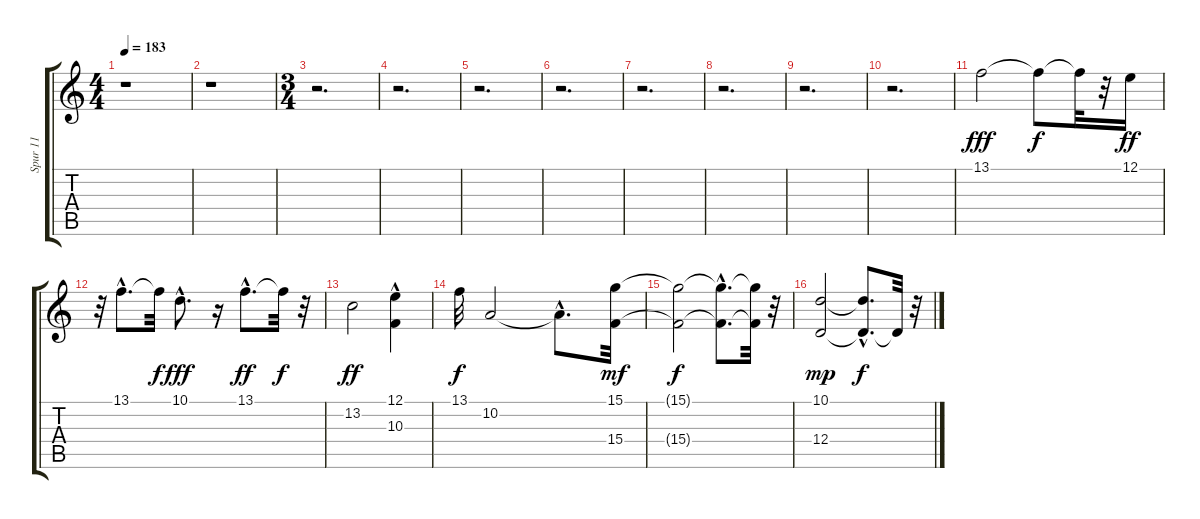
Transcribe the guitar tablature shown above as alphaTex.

\track ("Spur 11" "Spur 11") {instrument accordion}
\staff {score tabs}
\tuning (E4 B3 G3 D3 A2 E2) {hide}
\ts (4 4)
\tempo 183
\clef g2
\ks c
r.1{dy fff instrument accordion} |
r.1 |
\ts (3 4)
r.2{d} |
r.2{d} |
r.2{d} |
r.2{d} |
r.2{d} |
r.2{d} |
r.2{d} |
r.2{d} |
13.1.2 13.1{t}.8{dy f} 13.1{t}.32 r.32 12.1.16{dy ff} |
r.32 13.1{hac}.8{d} 13.1{t}.32{dy f} 10.1{hac}.8{d dy fff} r.16 13.1{hac}.8{d dy ff} 13.1{t}.32{dy f} r.32 |
13.2.2{dy ff} (12.1{hac} 10.3).4 |
13.1.32{dy f} 10.2.2 10.2{hac t}.8{d} (15.1 15.4).32{dy mf} |
(15.1{t} 15.4{t}).2{dy f} (15.1{hac t} 15.4{hac t}).8{d} (15.1{t} 15.4{t}).32 r.32 |
(10.1 12.4).2{dy mp} (10.1{hac t} 12.4{hac t}).8{d dy f} 12.4{t}.32 r.32
